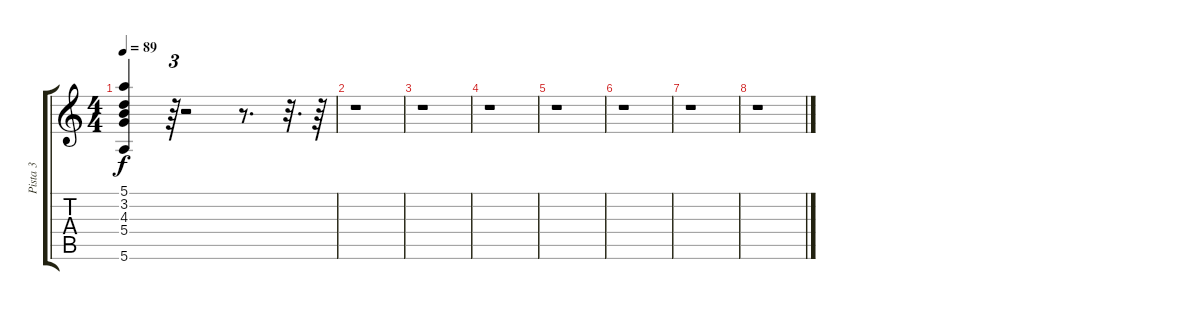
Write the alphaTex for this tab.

\track ("Pista 3" "Pista 3") {instrument acousticguitarsteel}
\staff {score tabs}
\tuning (E4 B3 G3 D3 A2 E2) {hide}
\ts (4 4)
\tempo 89
\clef g2
\ks c
(5.1{t} 3.2{t} 4.3{t} 5.4{t} 5.6{t}).4{dy f} r.64{tu (3 2)} r.2 r.8{d} r.32{d} r.64 |
r.1 |
r.1 |
r.1 |
r.1 |
r.1 |
r.1 |
r.1
